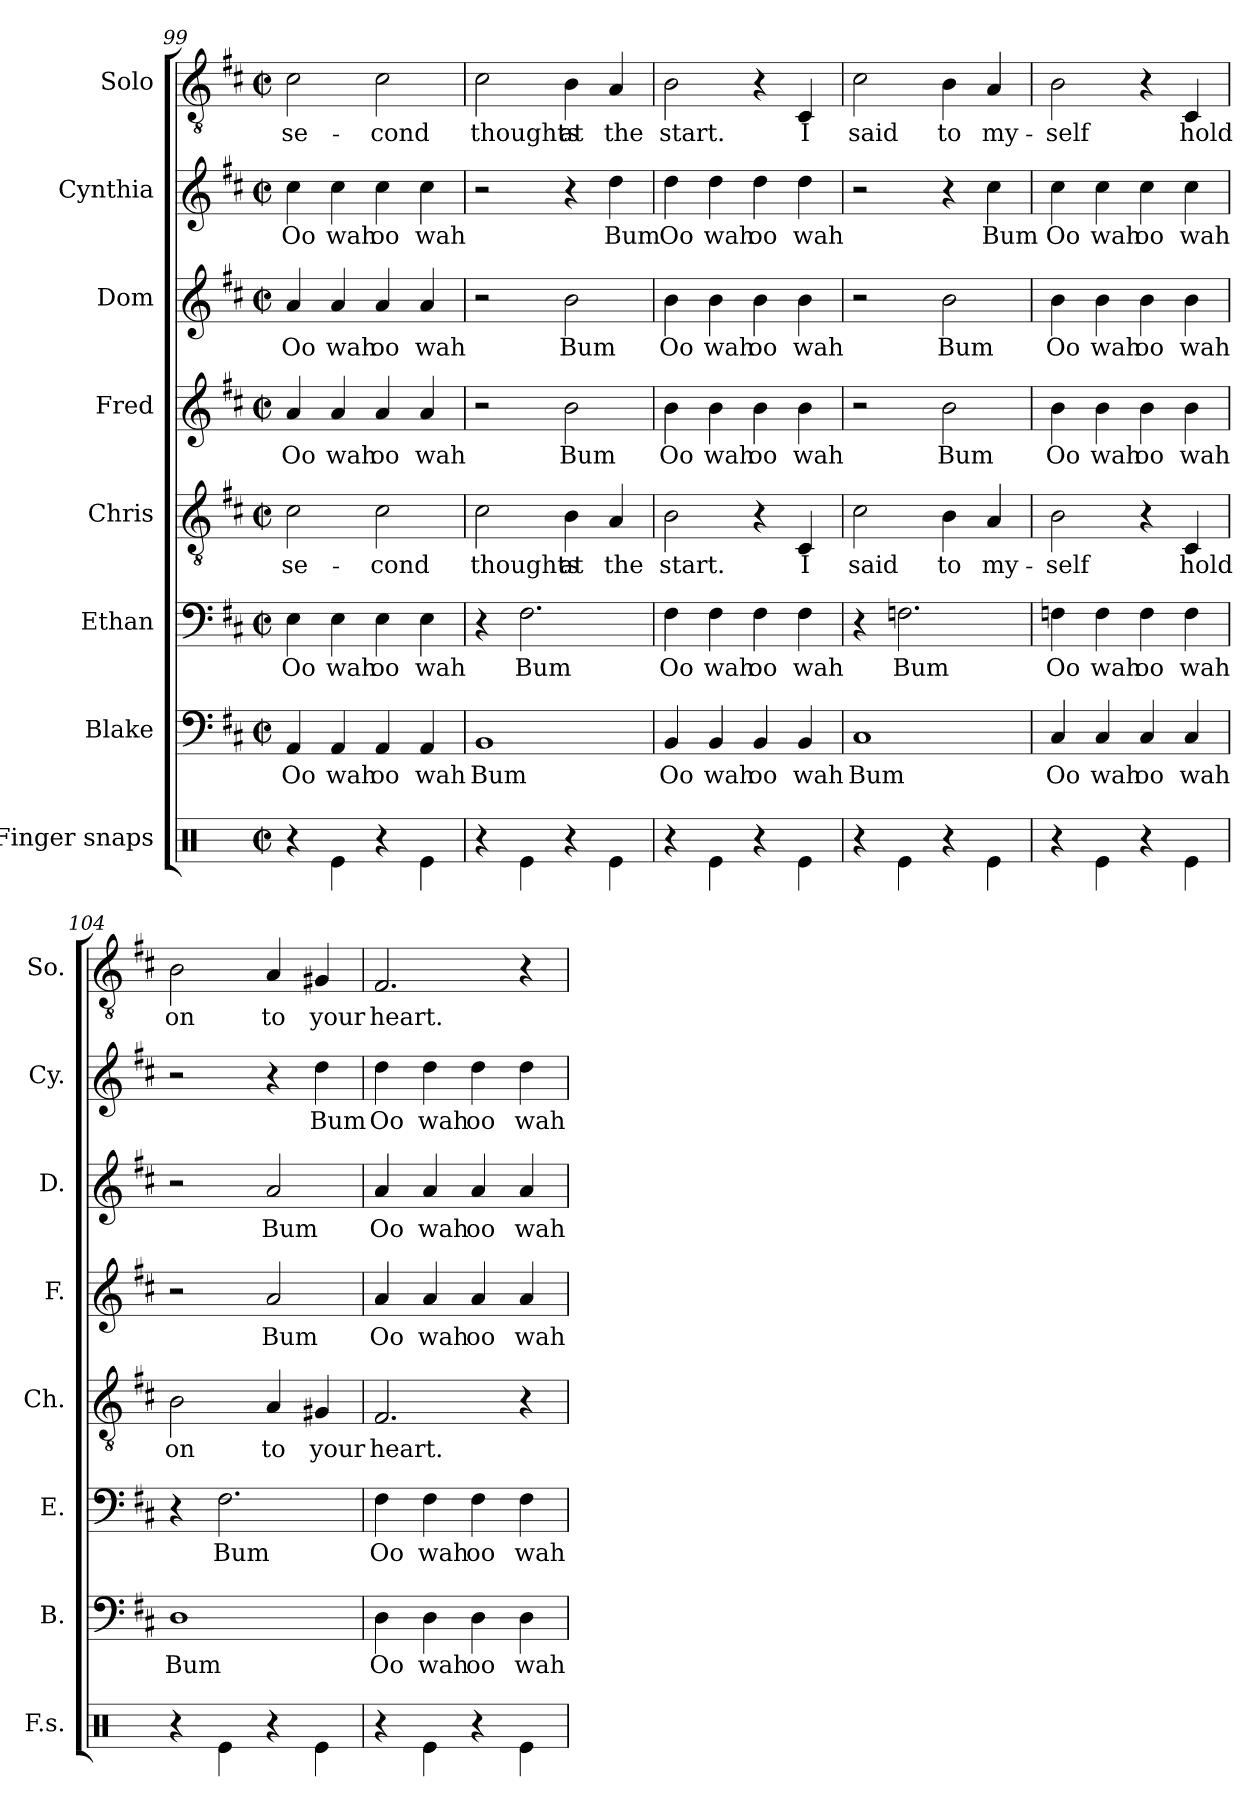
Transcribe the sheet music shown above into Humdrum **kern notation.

**kern	**kern	**text	**kern	**text	**kern	**text	**kern	**text	**kern	**text	**kern	**text	**kern	**text
*part8	*part7	*part7	*part6	*part6	*part5	*part5	*part4	*part4	*part3	*part3	*part2	*part2	*part1	*part1
*staff8	*staff7	*staff7	*staff6	*staff6	*staff5	*staff5	*staff4	*staff4	*staff3	*staff3	*staff2	*staff2	*staff1	*staff1
*I"Finger snaps	*I"Blake	*	*I"Ethan	*	*I"Chris	*	*I"Fred	*	*I"Dom	*	*I"Cynthia	*	*I"Solo	*
*I'F.s.	*I'B.	*	*I'E.	*	*I'Ch.	*	*I'F.	*	*I'D.	*	*I'Cy.	*	*I'So.	*
*clefX	*clefF4	*	*clefF4	*	*clefGv2	*	*clefG2	*	*clefG2	*	*clefG2	*	*clefGv2	*
*k[]	*k[f#c#]	*	*k[f#c#]	*	*k[f#c#]	*	*k[f#c#]	*	*k[f#c#]	*	*k[f#c#]	*	*k[f#c#]	*
*M2/2	*M2/2	*	*M2/2	*	*M2/2	*	*M2/2	*	*M2/2	*	*M2/2	*	*M2/2	*
*met(c|)	*met(c|)	*	*met(c|)	*	*met(c|)	*	*met(c|)	*	*met(c|)	*	*met(c|)	*	*met(c|)	*
=99	=99	=99	=99	=99	=99	=99	=99	=99	=99	=99	=99	=99	=99	=99
4r	4AA/	Oo	4E\	Oo	2c#\	se-	4a/	Oo	4a/	Oo	4cc#\	Oo	2c#\	se-
4Re\	4AA/	wah	4E\	wah	.	.	4a/	wah	4a/	wah	4cc#\	wah	.	.
4r	4AA/	oo	4E\	oo	2c#\	-cond	4a/	oo	4a/	oo	4cc#\	oo	2c#\	-cond
4Re\	4AA/	wah	4E\	wah	.	.	4a/	wah	4a/	wah	4cc#\	wah	.	.
!!LO:PB:g=z
=100	=100	=100	=100	=100	=100	=100	=100	=100	=100	=100	=100	=100	=100	=100
4r	1BB	Bum	4r	.	2c#\	thoughts	2r	.	2r	.	2r	.	2c#\	thoughts
4Re\	.	.	2.F#\	Bum	.	.	.	.	.	.	.	.	.	.
4r	.	.	.	.	4B\	at	2b\	Bum	2b\	Bum	4r	.	4B\	at
4Re\	.	.	.	.	4A/	the	.	.	.	.	4dd\	Bum	4A/	the
=101	=101	=101	=101	=101	=101	=101	=101	=101	=101	=101	=101	=101	=101	=101
4r	4BB/	Oo	4F#\	Oo	2B\	start.	4b\	Oo	4b\	Oo	4dd\	Oo	2B\	start.
4Re\	4BB/	wah	4F#\	wah	.	.	4b\	wah	4b\	wah	4dd\	wah	.	.
4r	4BB/	oo	4F#\	oo	4r	.	4b\	oo	4b\	oo	4dd\	oo	4r	.
4Re\	4BB/	wah	4F#\	wah	4C#/	I	4b\	wah	4b\	wah	4dd\	wah	4C#/	I
=102	=102	=102	=102	=102	=102	=102	=102	=102	=102	=102	=102	=102	=102	=102
4r	1C#	Bum	4r	.	2c#\	said	2r	.	2r	.	2r	.	2c#\	said
4Re\	.	.	2.Fn\	Bum	.	.	.	.	.	.	.	.	.	.
4r	.	.	.	.	4B\	to	2b\	Bum	2b\	Bum	4r	.	4B\	to
4Re\	.	.	.	.	4A/	my-	.	.	.	.	4cc#\	Bum	4A/	my-
=103	=103	=103	=103	=103	=103	=103	=103	=103	=103	=103	=103	=103	=103	=103
4r	4C#/	Oo	4Fn\	Oo	2B\	-self	4b\	Oo	4b\	Oo	4cc#\	Oo	2B\	-self
4Re\	4C#/	wah	4F\	wah	.	.	4b\	wah	4b\	wah	4cc#\	wah	.	.
4r	4C#/	oo	4F\	oo	4r	.	4b\	oo	4b\	oo	4cc#\	oo	4r	.
4Re\	4C#/	wah	4F\	wah	4C#/	hold	4b\	wah	4b\	wah	4cc#\	wah	4C#/	hold
=104	=104	=104	=104	=104	=104	=104	=104	=104	=104	=104	=104	=104	=104	=104
4r	1D	Bum	4r	.	2B\	on	2r	.	2r	.	2r	.	2B\	on
4Re\	.	.	2.F#\	Bum	.	.	.	.	.	.	.	.	.	.
4r	.	.	.	.	4A/	to	2a/	Bum	2a/	Bum	4r	.	4A/	to
4Re\	.	.	.	.	4G#X/	your	.	.	.	.	4dd\	Bum	4G#X/	your
!!LO:PB:g=z
=105	=105	=105	=105	=105	=105	=105	=105	=105	=105	=105	=105	=105	=105	=105
4r	4D\	Oo	4F#\	Oo	2.F#/	heart.	4a/	Oo	4a/	Oo	4dd\	Oo	2.F#/	heart.
4Re\	4D\	wah	4F#\	wah	.	.	4a/	wah	4a/	wah	4dd\	wah	.	.
4r	4D\	oo	4F#\	oo	.	.	4a/	oo	4a/	oo	4dd\	oo	.	.
4Re\	4D\	wah	4F#\	wah	4r	.	4a/	wah	4a/	wah	4dd\	wah	4r	.
=	=	=	=	=	=	=	=	=	=	=	=	=	=	=
*-	*-	*-	*-	*-	*-	*-	*-	*-	*-	*-	*-	*-	*-	*-
